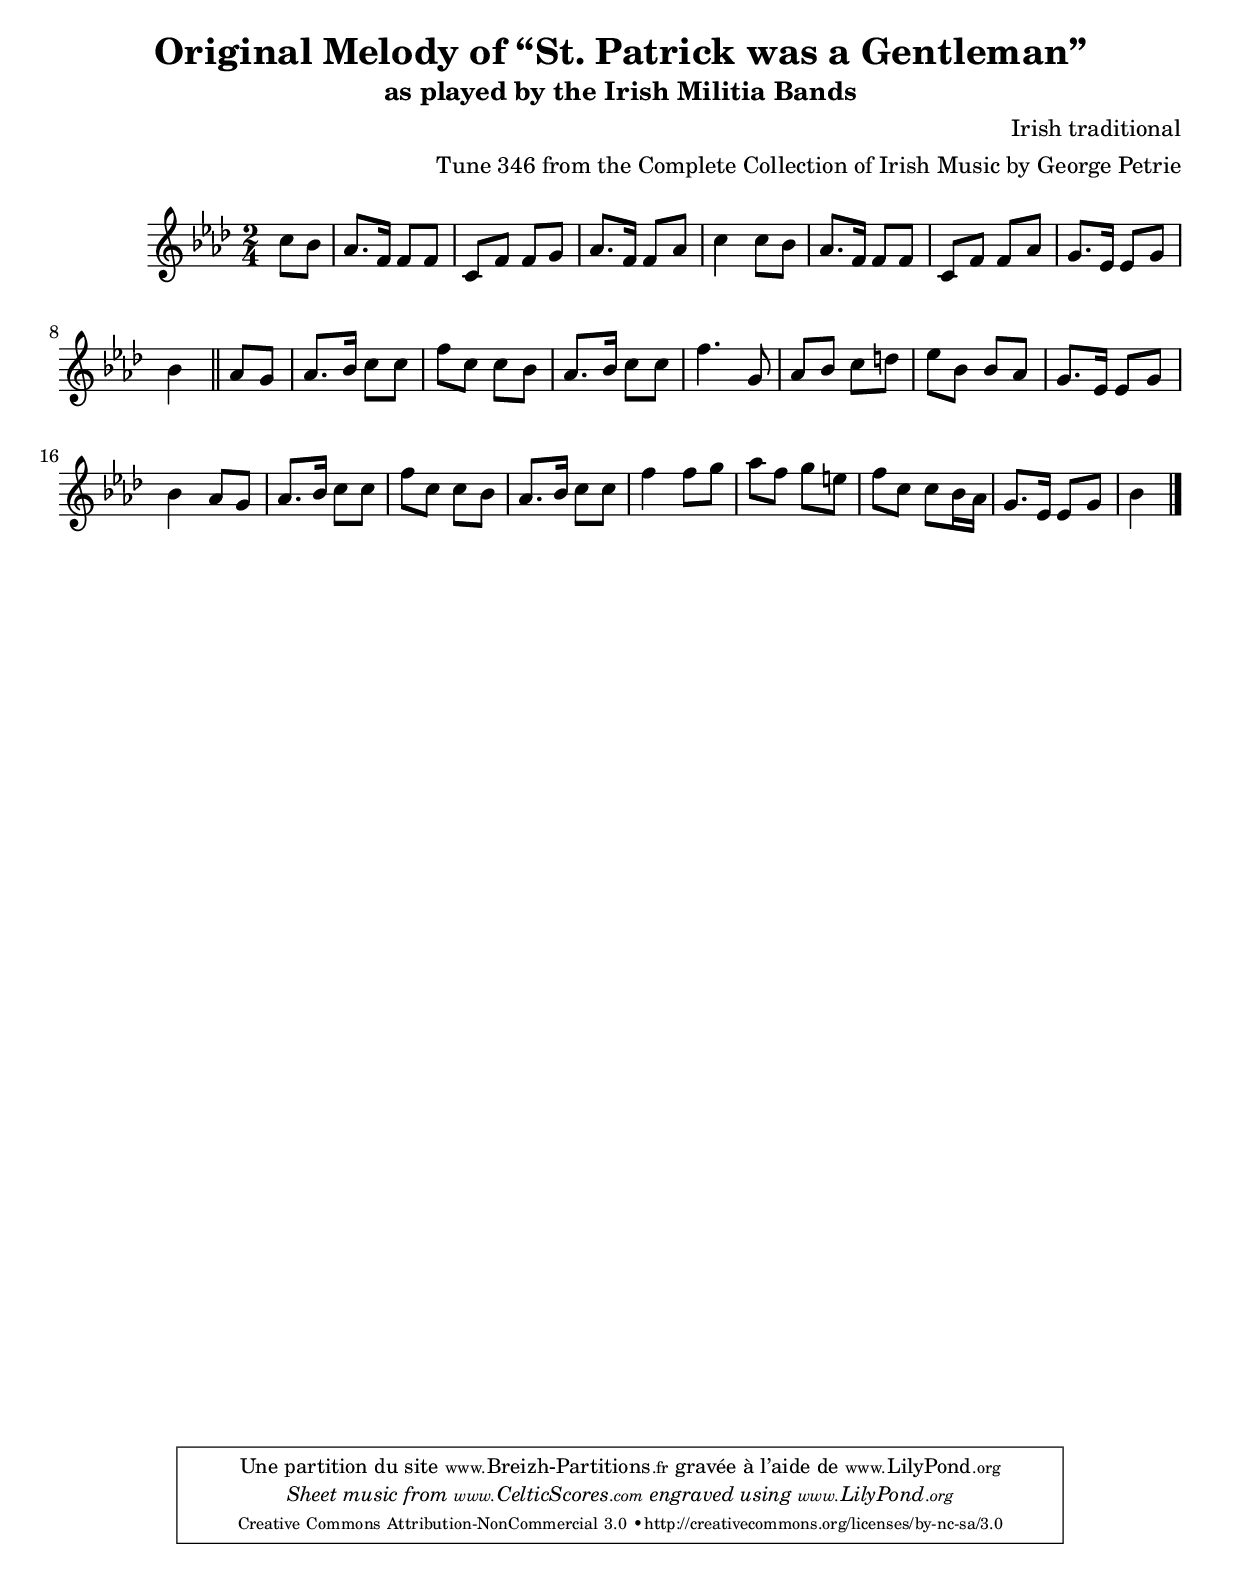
% Noted by George Petrie, LL.D., R.H.A. (1789−1866)
% Edited from the original manuscripts by Charles Villiers Standford (1902)
% Transcripted by Breizh Partitions (2013)
% http://www.breizh-partitions.fr

\version "2.14.2"

\paper {
	top-margin = 2 \cm
	bottom-margin = 2 \cm
}

\header {
title = "Original Melody of “St. Patrick was a Gentleman”"
subtitle = "as played by the Irish Militia Bands"
arranger = "Tune 346 from the Complete Collection of Irish Music by George Petrie"
% instrument = "Fiddle"
composer = "Irish traditional"
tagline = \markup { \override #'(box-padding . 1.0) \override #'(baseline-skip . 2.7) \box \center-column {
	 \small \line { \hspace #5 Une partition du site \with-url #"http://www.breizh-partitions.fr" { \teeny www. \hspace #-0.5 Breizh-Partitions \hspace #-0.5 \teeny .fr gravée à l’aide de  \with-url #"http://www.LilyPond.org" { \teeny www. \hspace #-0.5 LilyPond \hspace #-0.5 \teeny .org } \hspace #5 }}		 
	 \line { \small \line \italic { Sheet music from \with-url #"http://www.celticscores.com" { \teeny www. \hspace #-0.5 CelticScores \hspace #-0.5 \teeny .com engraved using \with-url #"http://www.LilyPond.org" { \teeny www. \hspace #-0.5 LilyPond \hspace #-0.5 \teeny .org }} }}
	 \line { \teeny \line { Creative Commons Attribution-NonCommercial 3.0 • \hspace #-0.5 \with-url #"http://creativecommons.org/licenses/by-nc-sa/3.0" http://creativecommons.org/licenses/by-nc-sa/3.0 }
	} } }
}


main = {
 	\tempo 4. = 80
%  	\tempo "Andante"
 	\once \override Score.MetronomeMark #'transparent = ##t

	
	\partial 4 c'8 bes
	|
        aes8. f16 f8 f
	|
	c8 f f g
	|
	aes8. f16 f8 aes
	|
	c'4 c'8 bes
	|
	
	aes8. f16 f8 f
	|
	c8 f f aes
        |
        g8. ees16 ees8 g
        |
        bes4
        \bar "||"
        aes8 g
        |
        
        aes8. bes16 c'8 c'
        |
        f'8 c' c' bes
        |
	aes8. bes16 c'8 c'
        |
        f'4. g8
        | 
        
        aes8 bes c' d'
        |
        ees'8 bes bes aes
        |
         g8. ees16 ees8 g
        |
        bes4 aes8 g
        |
        
         aes8. bes16 c'8 c'
        |
        f'8 c' c' bes
        |
	aes8. bes16 c'8 c'
        |
        f'4 f'8 g'
        |
        
        aes'8 f' g' e'
        |
        f'8 c' c' bes16 aes
        |
         g8. ees16 ees8 g
        |
        \partial 4 bes4
	
	\bar "|."
	
}



\score  {
\new Staff  <<
    \time 2/4  
    \clef "G"
    \key f \minor
    \set Staff.midiInstrument = "violin"
	\transpose a a'{
    \main
}
>>

\layout  { }
\midi  { }
}
